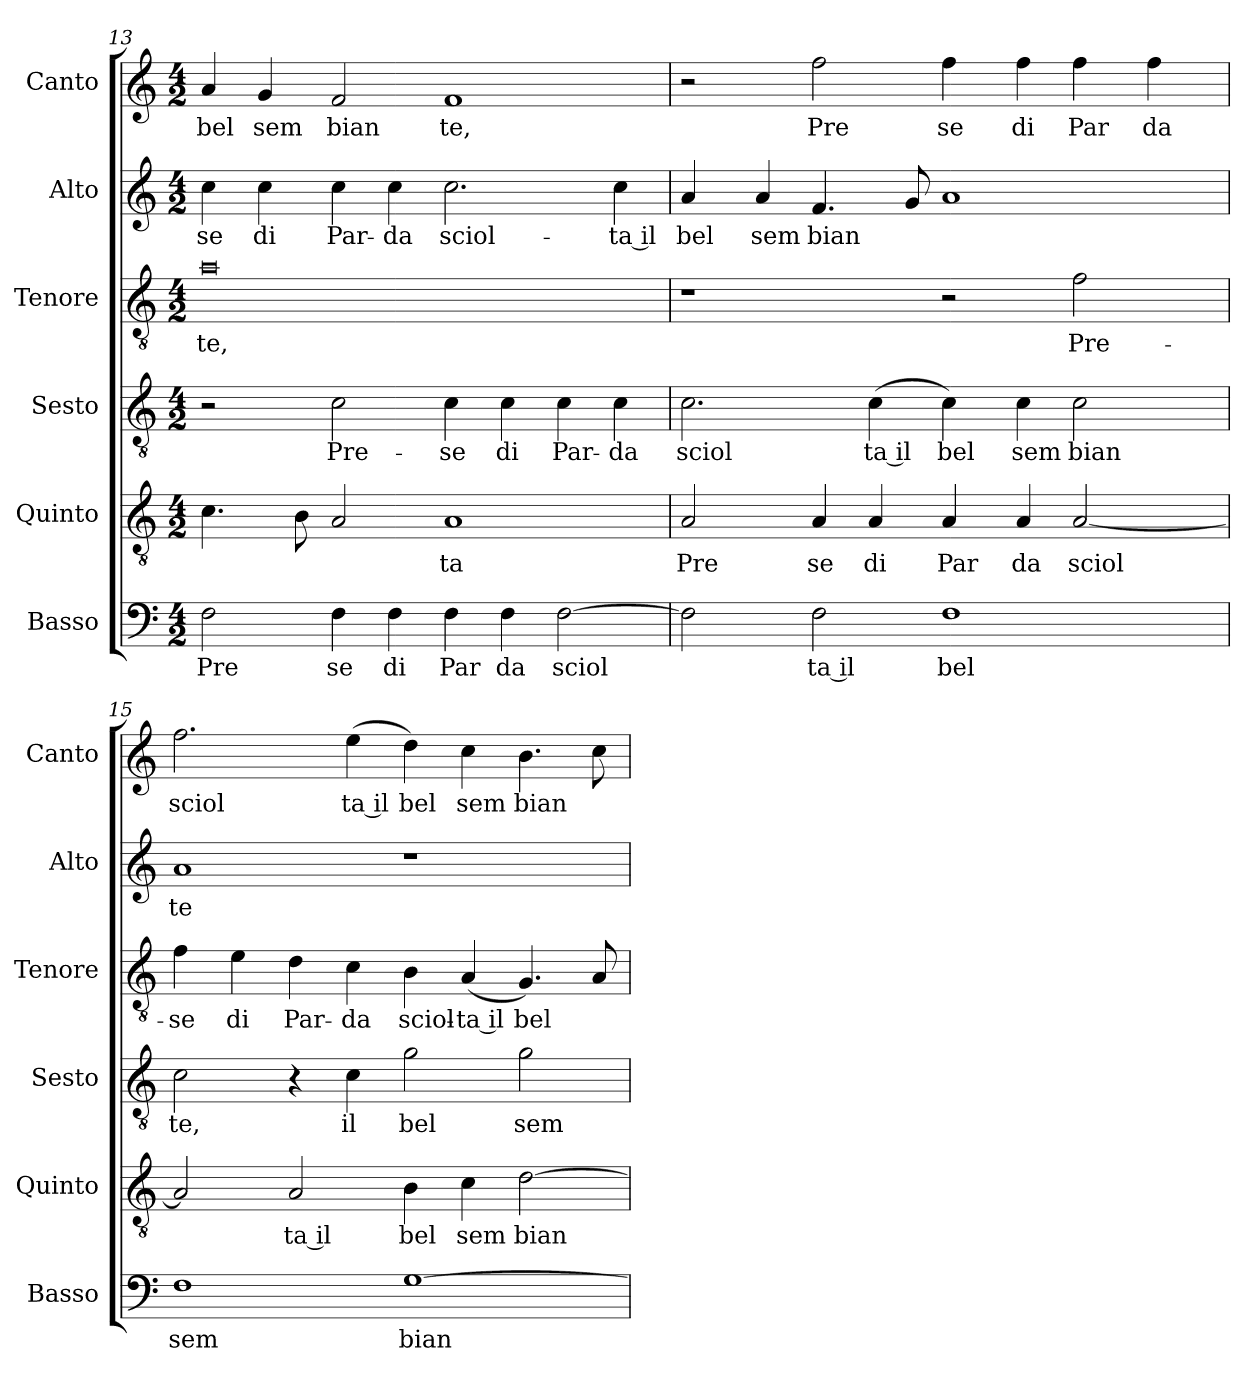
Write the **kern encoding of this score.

**kern	**text	**kern	**text	**kern	**text	**kern	**text	**kern	**text	**kern	**text
*part6	*part6	*part5	*part5	*part4	*part4	*part3	*part3	*part2	*part2	*part1	*part1
*staff6	*staff6	*staff5	*staff5	*staff4	*staff4	*staff3	*staff3	*staff2	*staff2	*staff1	*staff1
*I"Basso	*	*I"Quinto	*	*I"Sesto	*	*I"Tenore	*	*I"Alto	*	*I"Canto	*
*I'Basso	*	*I'Quinto	*	*I'Sesto	*	*I'Tenore	*	*I'Alto	*	*I'Canto	*
*clefF4	*	*clefGv2	*	*clefGv2	*	*clefGv2	*	*clefG2	*	*clefG2	*
*M4/2	*	*M4/2	*	*M4/2	*	*M4/2	*	*M4/2	*	*M4/2	*
=13	=13	=13	=13	=13	=13	=13	=13	=13	=13	=13	=13
!	!LO:LY:b:cj	!	!	!	!	!	!LO:LY:b:cj	!	!LO:LY:b:cj	!	!LO:LY:b:cj
2F\	Pre	4.c\	.	2r	.	0a	-te,	4cc\	-se	4a/	bel
!	!	!	!	!	!	!	!	!	!LO:LY:b:cj	!	!LO:LY:b:cj
.	.	.	.	.	.	.	.	4cc\	di	4g/	sem
.	.	8B\	.	.	.	.	.	.	.	.	.
!	!LO:LY:b:cj	!	!	!	!LO:LY:b:cj	!	!	!	!LO:LY:b:cj	!	!LO:LY:b:cj
4F\	se	2A/	.	2c\	Pre-	.	.	4cc\	Par-	2f/	bian
!	!LO:LY:b:cj	!	!	!	!	!	!	!	!LO:LY:b:cj	!	!
4F\	di	.	.	.	.	.	.	4cc\	-da	.	.
!	!LO:LY:b:cj	!	!LO:LY:b:cj	!	!LO:LY:b:cj	!	!	!	!LO:LY:b:cj	!	!LO:LY:b:cj
4F\	Par	1A	ta	4c\	-se	.	.	2.cc\	sciol-	1f	te,
!	!LO:LY:b:cj	!	!	!	!LO:LY:b:cj	!	!	!	!	!	!
4F\	da	.	.	4c\	di	.	.	.	.	.	.
!	!LO:LY:b	!	!	!	!LO:LY:b:cj	!	!	!	!	!	!
[<2F\	sciol	.	.	4c\	Par-	.	.	.	.	.	.
!	!	!	!	!	!LO:LY:b:cj	!	!	!	!LO:LY:b:rj	!	!
.	.	.	.	4c\	-da	.	.	4cc\	-ta il	.	.
!!LO:PB:g=z
=14	=14	=14	=14	=14	=14	=14	=14	=14	=14	=14	=14
!	!	!	!LO:LY:b:cj	!	!LO:LY:b:cj	!	!	!	!LO:LY:b:cj	!	!
*^	*	*	*	*	*	*	*	*	*	*	*
2F\]	16..ryy	.	2A/	Pre	2.c\	sciol	1r	.	4a/	bel	2r	.
.	1ryy	.	.	.	.	.	.	.	.	.	.	.
!	!	!	!	!	!	!	!	!	!	!LO:LY:b:cj	!	!
.	.	.	.	.	.	.	.	.	4a/	sem	.	.
!	!	!LO:LY:b:rj	!	!LO:LY:b:cj	!	!	!	!	!	!LO:LY:b	!	!LO:LY:b:cj
2F\	.	ta il	4A/	se	.	.	.	.	4.f/	bian	2ff\	Pre
!	!	!	!	!LO:LY:b:cj	!	!LO:LY:b:rj	!	!	!	!	!	!
.	.	.	4A/	di	(<4c\	ta il	.	.	.	.	.	.
.	.	.	.	.	.	.	.	.	8g/	.	.	.
!	!	!LO:LY:b:cj	!	!LO:LY:b:cj	!	!LO:LY:b:cj	!	!	!	!	!	!LO:LY:b:cj
1F	.	bel	4A/	Par	4c\)	bel	2r	.	1a	.	4ff\	se
.	2ryy	.	.	.	.	.	.	.	.	.	.	.
!	!	!	!	!LO:LY:b:cj	!	!LO:LY:b:cj	!	!	!	!	!	!LO:LY:b:cj
.	.	.	4A/	da	4c\	sem	.	.	.	.	4ff\	di
!	!	!	!	!LO:LY:b	!	!LO:LY:b:cj	!	!LO:LY:b:cj	!	!	!	!LO:LY:b:cj
.	.	.	[<2A/	sciol	2c\	bian	2f\	Pre-	.	.	4ff\	Par
.	4ryy	.	.	.	.	.	.	.	.	.	.	.
!	!	!	!	!	!	!	!	!	!	!	!	!LO:LY:b:cj
.	.	.	.	.	.	.	.	.	.	.	4ff\	da
.	8ryy	.	.	.	.	.	.	.	.	.	.	.
.	64ryy	.	.	.	.	.	.	.	.	.	.	.
=15	=15	=15	=15	=15	=15	=15	=15	=15	=15	=15	=15	=15
!	!	!LO:LY:b:cj	!	!	!	!LO:LY:b:cj	!	!LO:LY:b:cj	!	!LO:LY:b:cj	!	!LO:LY:b:cj
*v	*v	*	*	*	*	*	*	*	*	*	*	*
1F	sem	2A/]	.	2c\	te,	4f\	-se	1a	te	2.ff\	sciol
!	!	!	!	!	!	!	!LO:LY:b:cj	!	!	!	!
.	.	.	.	.	.	4e\	di	.	.	.	.
!	!	!	!LO:LY:b:rj	!	!	!	!LO:LY:b:cj	!	!	!	!
.	.	2A/	ta il	4r	.	4d\	Par-	.	.	.	.
!	!	!	!	!	!LO:LY:b:cj	!	!LO:LY:b:cj	!	!	!	!LO:LY:b:rj
.	.	.	.	4c\	il	4c\	-da	.	.	(<4ee\	ta il
!	!LO:LY:b	!	!LO:LY:b:cj	!	!LO:LY:b:cj	!	!LO:LY:b:cj	!	!	!	!LO:LY:b:cj
[>1G	bian	4B\	bel	2g\	bel	4B\	sciol-	1r	.	4dd\)	bel
!	!	!	!LO:LY:b:cj	!	!	!	!LO:LY:b:rj	!	!	!	!LO:LY:b:cj
.	.	4c\	sem	.	.	(<4A/	-ta il	.	.	4cc\	sem
!	!	!	!LO:LY:b	!	!LO:LY:b:cj	!	!LO:LY:b	!	!	!	!LO:LY:b
.	.	[>2d\	bian	2g\	sem	4.G/)	bel	.	.	4.b\	bian
.	.	.	.	.	.	8A/	.	.	.	8cc\	.
=	=	=	=	=	=	=	=	=	=	=	=
*-	*-	*-	*-	*-	*-	*-	*-	*-	*-	*-	*-
